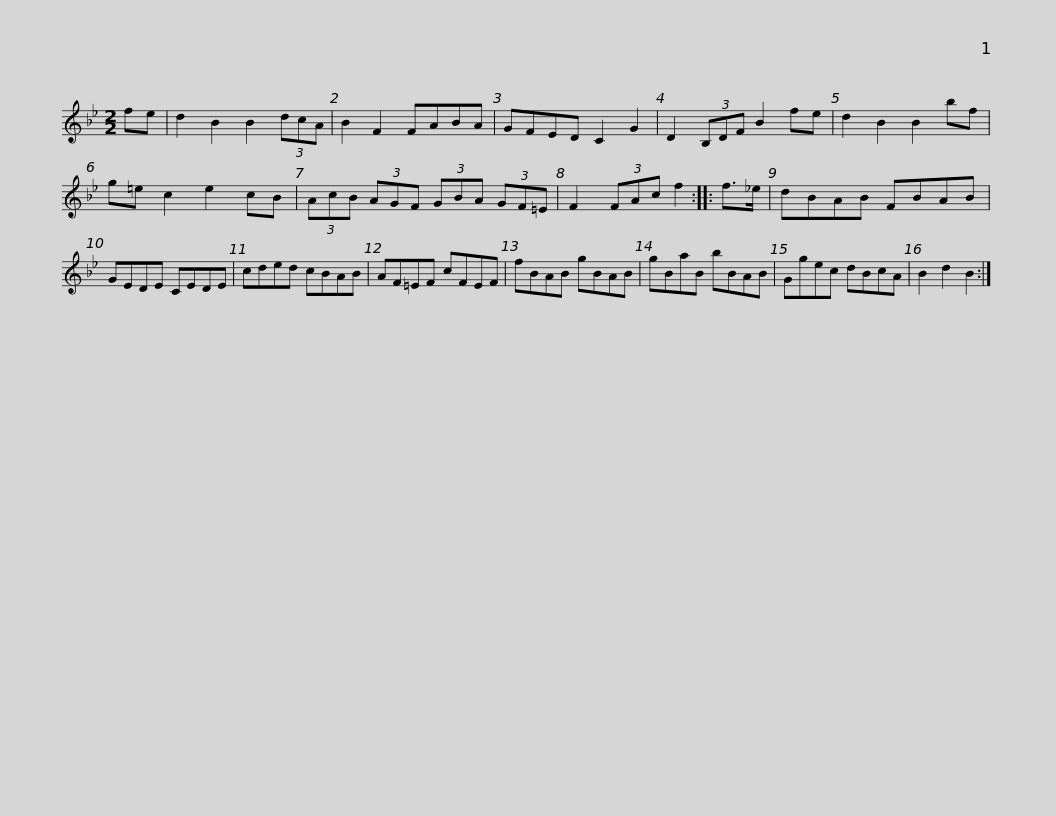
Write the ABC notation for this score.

X:1
L:1/8
M:2/2
I:linebreak $
K:Bb
V:1 treble
V:1
 fe | d2 B2 B2 (3dcA | B2 F2 FABA | GFED C2 G2 | D2 (3B,DF B2 fe | %5
 d2 B2 B2 bf | g=e c2 e2 cB |$ (3AcB (3AGF (3GBA (3GF=E | F2 (3FAc f2 :: f>_e | %10
 dBAB FBAB | GEDE CEDE | cded cBAB |$ AF=EF cFEF | fBAB gBAB | %15
 gBaB bBAB | Ggec dBcA | B2 d2 B2 :| %18
